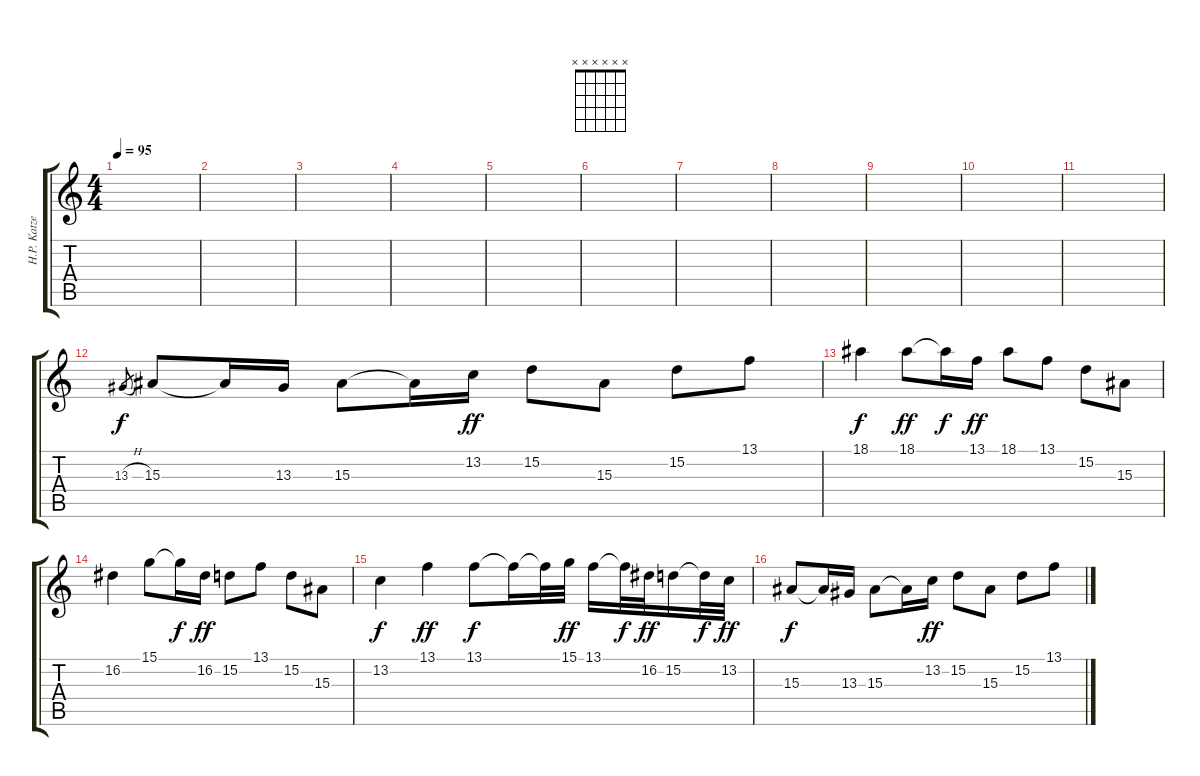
\track ("H.P. Katzenburg (Bagpipe)" "H.P. Katze") {instrument bagpipe}
\staff {score tabs}
\tuning (E4 B3 G3 D3 A2 E2) {hide}
\chord ("" x x x x x x)
\ts (4 4)
\tempo 95
\clef g2
\ks c
|
|
|
|
|
|
|
|
|
|
|
13.3{h}.8{gr} 15.3.8 15.3{t}.16 13.3.16 15.3.8 15.3{t}.16 13.2.16{dy ff} 15.2.8 15.3.8 15.2.8 13.1.8 |
18.1.4{dy f} 18.1.8{dy ff} 18.1{t}.16{dy f} 13.1.16{dy ff} 18.1.8 13.1.8 15.2.8 15.3.8 |
16.2.4 15.1.8 15.1{t}.16{dy f} 16.2.16{dy ff} 15.2.8 13.1.8 15.2.8 15.3.8 |
13.2.4{dy f} 13.1.4{dy ff} 13.1.8{dy f} 13.1{t}.16 13.1{t}.32 15.1.32{dy ff} 13.1.16 13.1{t}.32{dy f} 16.2.32{dy ff} 15.2.16 15.2{t}.32{dy f} 13.2.32{dy ff} |
15.3.8{dy f} 15.3{t}.16 13.3.16 15.3.8 15.3{t}.16 13.2.16{dy ff} 15.2.8 15.3.8 15.2.8 13.1.8
